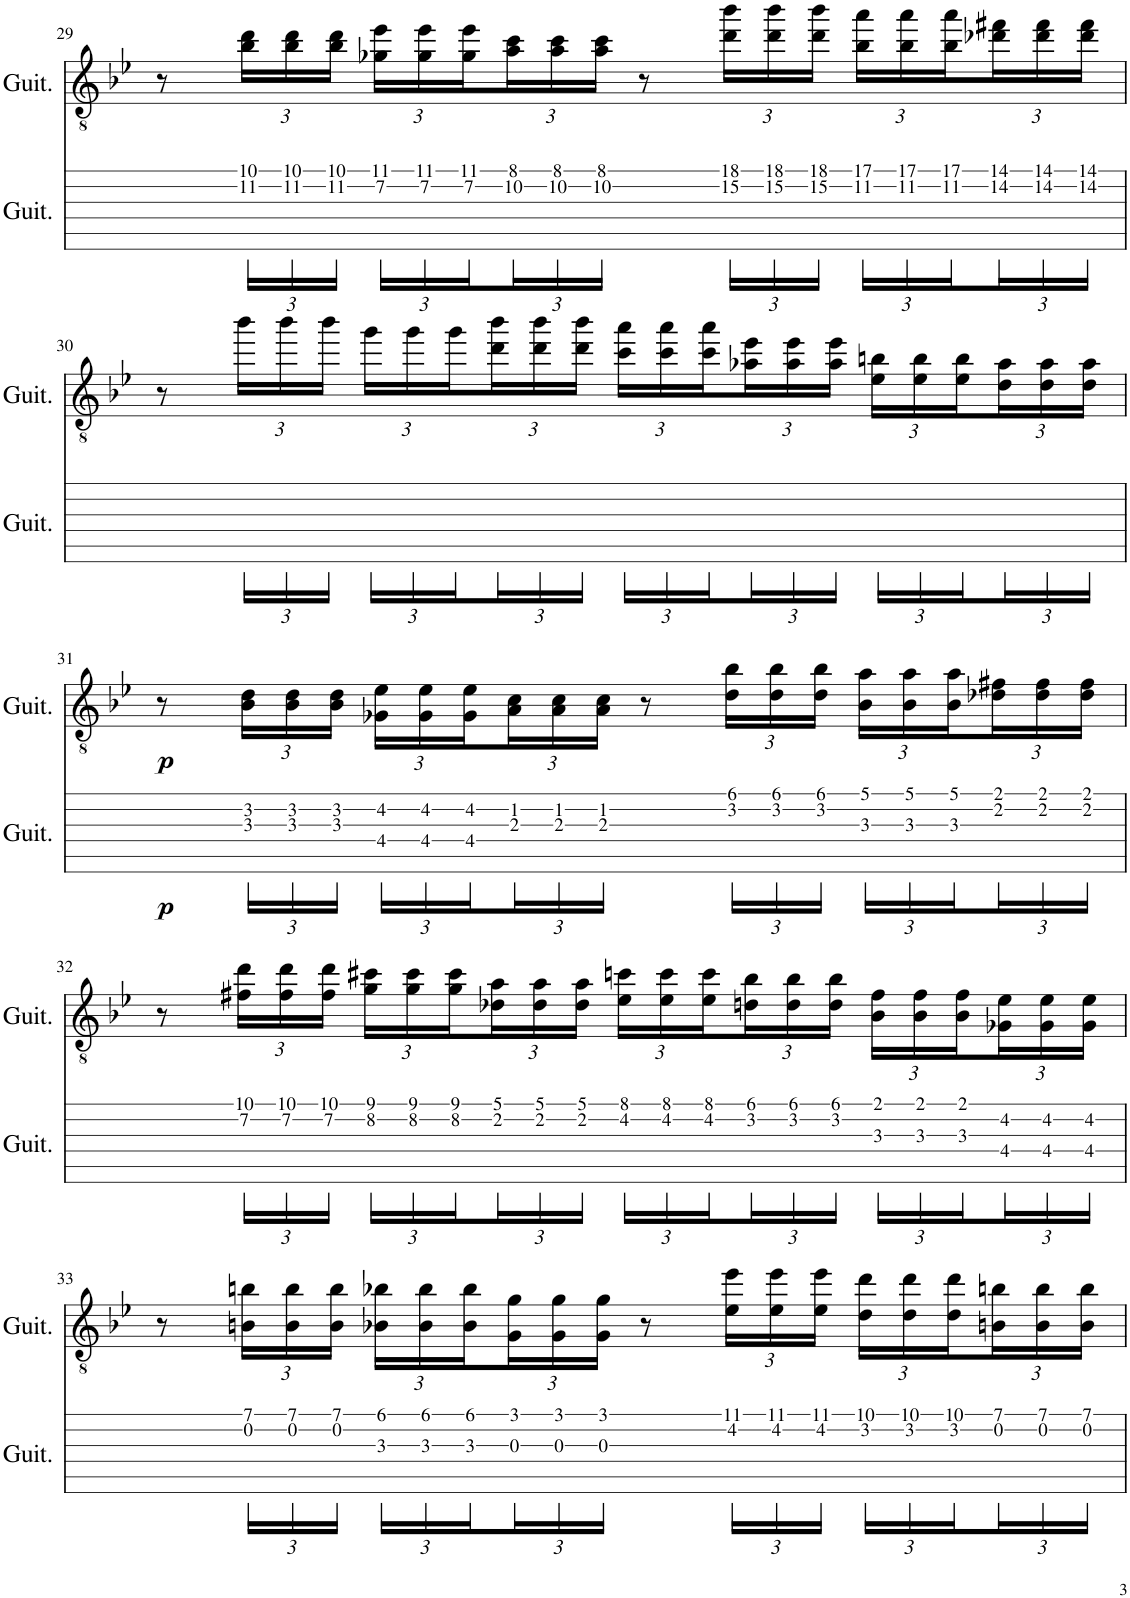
**kern	**dynam	**kern	**dynam
*part2	*part2	*part1	*part1
*staff2	*staff2	*staff1	*staff1
*I"Classical Guitar	*	*I"Classical Guitar	*
*I'Guit.	*	*I'Guit.	*
!!LO:PB:g=z
*	*	*clefGv2	*
*k[b-e-]	*	*k[b-e-]	*
*M4/4	*	*M4/4	*
=29	=29	=29	=29
8r	.	8r	.
*Xbrackettup	*	*Xbrackettup	*
24b-\ 24dd\LL	.	24b-\ 24dd\LL	.
24b-\ 24dd\	.	24b-\ 24dd\	.
24b-\ 24dd\JJ	.	24b-\ 24dd\JJ	.
24g-X\ 24ee-\LL	.	24g-X\ 24ee-\LL	.
24g-\ 24ee-\	.	24g-\ 24ee-\	.
24g-\ 24ee-\	.	24g-\ 24ee-\	.
24a\ 24cc\	.	24a\ 24cc\	.
24a\ 24cc\	.	24a\ 24cc\	.
24a\ 24cc\JJ	.	24a\ 24cc\JJ	.
8r	.	8r	.
24dd\ 24bb-\LL	.	24dd\ 24bb-\LL	.
24dd\ 24bb-\	.	24dd\ 24bb-\	.
24dd\ 24bb-\JJ	.	24dd\ 24bb-\JJ	.
24b-\ 24aa\LL	.	24b-\ 24aa\LL	.
24b-\ 24aa\	.	24b-\ 24aa\	.
24b-\ 24aa\	.	24b-\ 24aa\	.
24dd-X\ 24ff#X\	.	24dd-X\ 24ff#X\	.
24dd-\ 24ff#\	.	24dd-\ 24ff#\	.
24dd-\ 24ff#\JJ	.	24dd-\ 24ff#\JJ	.
!!LO:LB:g=z
=30	=30	=30	=30
8ryy	.	8r	.
24bb-\LL	.	24bb-\LL	.
24bb-\	.	24bb-\	.
24bb-\JJ	.	24bb-\JJ	.
24gg\LL	.	24gg\LL	.
24gg\	.	24gg\	.
24gg\	.	24gg\	.
24dd\ 24bb-\	.	24dd\ 24bb-\	.
24dd\ 24bb-\	.	24dd\ 24bb-\	.
24dd\ 24bb-\JJ	.	24dd\ 24bb-\JJ	.
24cc\ 24aa\LL	.	24cc\ 24aa\LL	.
24cc\ 24aa\	.	24cc\ 24aa\	.
24cc\ 24aa\	.	24cc\ 24aa\	.
24a-X\ 24ee-\	.	24a-X\ 24ee-\	.
24a-\ 24ee-\	.	24a-\ 24ee-\	.
24a-\ 24ee-\JJ	.	24a-\ 24ee-\JJ	.
24e-\ 24bn\LL	.	24e-\ 24bn\LL	.
24e-\ 24b\	.	24e-\ 24b\	.
24e-\ 24b\	.	24e-\ 24b\	.
24d\ 24a-\	.	24d\ 24a-\	.
24d\ 24a-\	.	24d\ 24a-\	.
24d\ 24a-\JJ	.	24d\ 24a-\JJ	.
!!LO:LB:g=z
=31	=31	=31	=31
!	!LO:DY:b	!	!LO:DY:b
8r	p	8r	p
24B-\ 24d\LL	.	24B-\ 24d\LL	.
24B-\ 24d\	.	24B-\ 24d\	.
24B-\ 24d\JJ	.	24B-\ 24d\JJ	.
24G-X\ 24e-\LL	.	24G-X\ 24e-\LL	.
24G-\ 24e-\	.	24G-\ 24e-\	.
24G-\ 24e-\	.	24G-\ 24e-\	.
24A\ 24c\	.	24A\ 24c\	.
24A\ 24c\	.	24A\ 24c\	.
24A\ 24c\JJ	.	24A\ 24c\JJ	.
8r	.	8r	.
24d\ 24b-\LL	.	24d\ 24b-\LL	.
24d\ 24b-\	.	24d\ 24b-\	.
24d\ 24b-\JJ	.	24d\ 24b-\JJ	.
24B-\ 24a\LL	.	24B-\ 24a\LL	.
24B-\ 24a\	.	24B-\ 24a\	.
24B-\ 24a\	.	24B-\ 24a\	.
24d-X\ 24f#X\	.	24d-X\ 24f#X\	.
24d-\ 24f#\	.	24d-\ 24f#\	.
24d-\ 24f#\JJ	.	24d-\ 24f#\JJ	.
!!LO:LB:g=z
=32	=32	=32	=32
8r	.	8r	.
24f#X\ 24dd\LL	.	24f#X\ 24dd\LL	.
24f#\ 24dd\	.	24f#\ 24dd\	.
24f#\ 24dd\JJ	.	24f#\ 24dd\JJ	.
24g\ 24cc#X\LL	.	24g\ 24cc#X\LL	.
24g\ 24cc#\	.	24g\ 24cc#\	.
24g\ 24cc#\	.	24g\ 24cc#\	.
24d-X\ 24a\	.	24d-X\ 24a\	.
24d-\ 24a\	.	24d-\ 24a\	.
24d-\ 24a\JJ	.	24d-\ 24a\JJ	.
24e-\ 24ccn\LL	.	24e-\ 24ccn\LL	.
24e-\ 24cc\	.	24e-\ 24cc\	.
24e-\ 24cc\	.	24e-\ 24cc\	.
24dn\ 24b-\	.	24dn\ 24b-\	.
24d\ 24b-\	.	24d\ 24b-\	.
24d\ 24b-\JJ	.	24d\ 24b-\JJ	.
24B-\ 24f#\LL	.	24B-\ 24f#\LL	.
24B-\ 24f#\	.	24B-\ 24f#\	.
24B-\ 24f#\	.	24B-\ 24f#\	.
24G-X\ 24e-\	.	24G-X\ 24e-\	.
24G-\ 24e-\	.	24G-\ 24e-\	.
24G-\ 24e-\JJ	.	24G-\ 24e-\JJ	.
!!LO:LB:g=z
=33	=33	=33	=33
8r	.	8r	.
24Bn\ 24bn\LL	.	24Bn\ 24bn\LL	.
24B\ 24b\	.	24B\ 24b\	.
24B\ 24b\JJ	.	24B\ 24b\JJ	.
24B-X\ 24b-X\LL	.	24B-X\ 24b-X\LL	.
24B-\ 24b-\	.	24B-\ 24b-\	.
24B-\ 24b-\	.	24B-\ 24b-\	.
24G\ 24g\	.	24G\ 24g\	.
24G\ 24g\	.	24G\ 24g\	.
24G\ 24g\JJ	.	24G\ 24g\JJ	.
8r	.	8r	.
24e-\ 24ee-\LL	.	24e-\ 24ee-\LL	.
24e-\ 24ee-\	.	24e-\ 24ee-\	.
24e-\ 24ee-\JJ	.	24e-\ 24ee-\JJ	.
24d\ 24dd\LL	.	24d\ 24dd\LL	.
24d\ 24dd\	.	24d\ 24dd\	.
24d\ 24dd\	.	24d\ 24dd\	.
24Bn\ 24bn\	.	24Bn\ 24bn\	.
24B\ 24b\	.	24B\ 24b\	.
24B\ 24b\JJ	.	24B\ 24b\JJ	.
=	=	=	=
*-	*-	*-	*-
